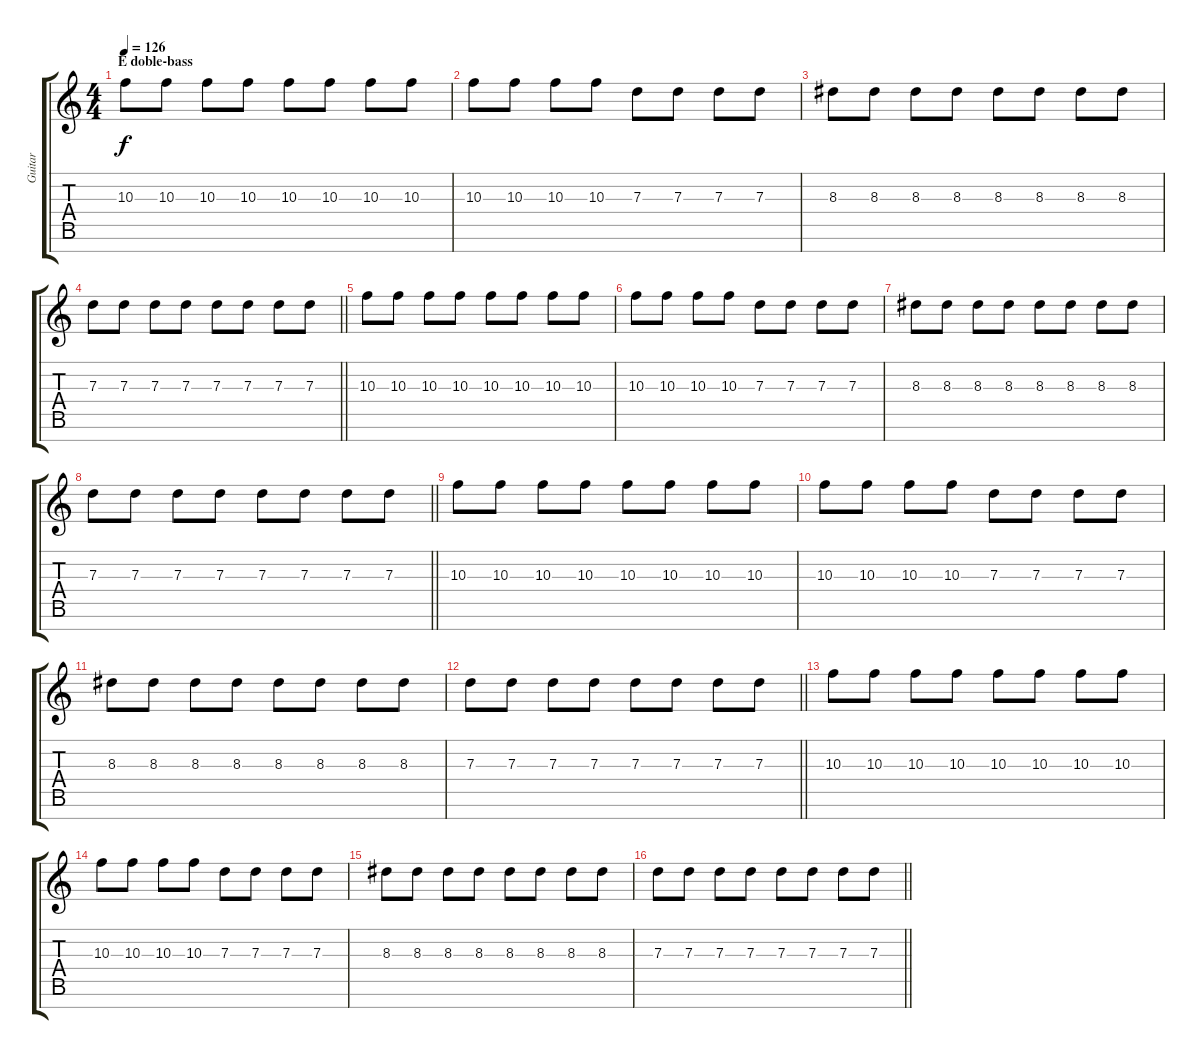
\track ("Guitar" "Guitar") {instrument distortionguitar}
\staff {score tabs}
\tuning (E4 B3 G3 D3 A2 E2 B1) {hide}
\ts (4 4)
\section ("" "E doble-bass")
\tempo 126
\clef g2
\ks c
10.3.8{dy f volume 13 balance 16} 10.3.8 10.3.8 10.3.8 10.3.8 10.3.8 10.3.8 10.3.8 |
10.3.8 10.3.8 10.3.8 10.3.8 7.3.8 7.3.8 7.3.8 7.3.8 |
8.3.8 8.3.8 8.3.8 8.3.8 8.3.8 8.3.8 8.3.8 8.3.8 |
\barLineRight lightlight
7.3.8 7.3.8 7.3.8 7.3.8 7.3.8 7.3.8 7.3.8 7.3.8 |
10.3.8 10.3.8 10.3.8 10.3.8 10.3.8 10.3.8 10.3.8 10.3.8 |
10.3.8 10.3.8 10.3.8 10.3.8 7.3.8 7.3.8 7.3.8 7.3.8 |
8.3.8 8.3.8 8.3.8 8.3.8 8.3.8 8.3.8 8.3.8 8.3.8 |
\barLineRight lightlight
7.3.8 7.3.8 7.3.8 7.3.8 7.3.8 7.3.8 7.3.8 7.3.8 |
10.3.8 10.3.8 10.3.8 10.3.8 10.3.8 10.3.8 10.3.8 10.3.8 |
10.3.8 10.3.8 10.3.8 10.3.8 7.3.8 7.3.8 7.3.8 7.3.8 |
8.3.8 8.3.8 8.3.8 8.3.8 8.3.8 8.3.8 8.3.8 8.3.8 |
\barLineRight lightlight
7.3.8 7.3.8 7.3.8 7.3.8 7.3.8 7.3.8 7.3.8 7.3.8 |
10.3.8 10.3.8 10.3.8 10.3.8 10.3.8 10.3.8 10.3.8 10.3.8 |
10.3.8 10.3.8 10.3.8 10.3.8 7.3.8 7.3.8 7.3.8 7.3.8 |
8.3.8 8.3.8 8.3.8 8.3.8 8.3.8 8.3.8 8.3.8 8.3.8 |
\barLineRight lightlight
7.3.8 7.3.8 7.3.8 7.3.8 7.3.8 7.3.8 7.3.8 7.3.8
